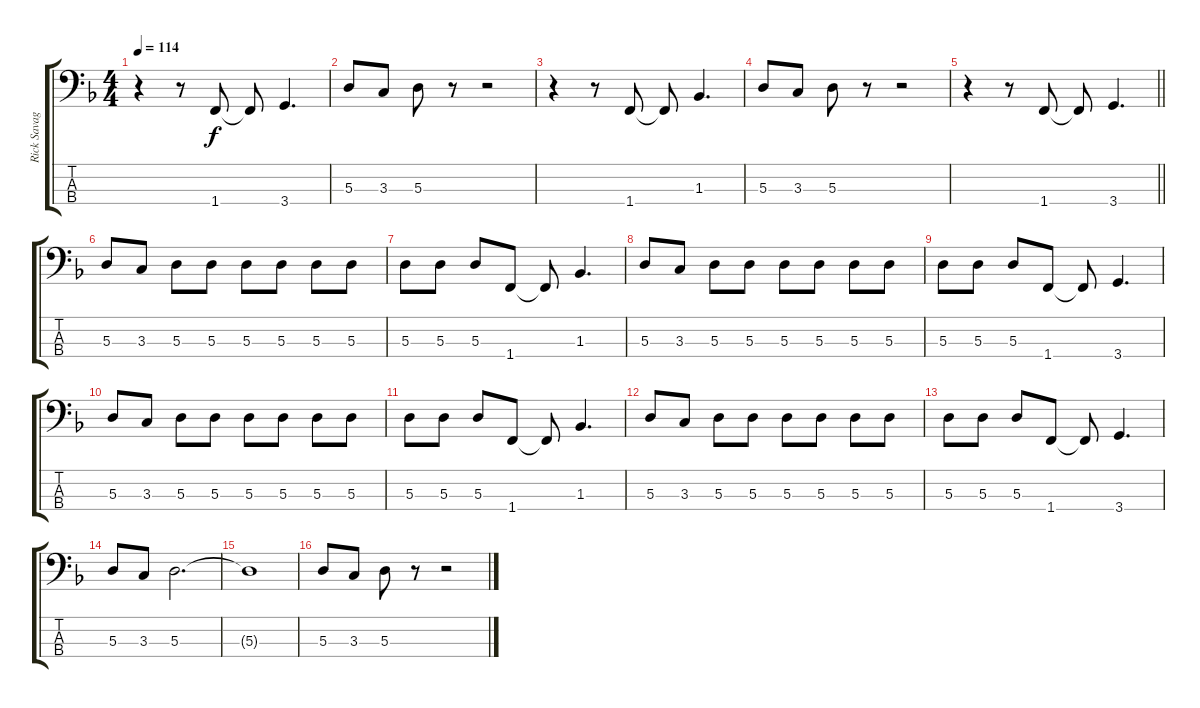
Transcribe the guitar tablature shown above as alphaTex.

\track ("Rick Savage" "Rick Savag") {instrument electricbasspick}
\staff {score tabs}
\tuning (G2 D2 A1 E1) {hide}
\ts (4 4)
\tempo 114
\clef f4
\ks dminor
r.4{dy f} r.8 1.4.8 1.4{t}.8 3.4.4{d} |
5.3.8 3.3.8 5.3.8 r.8 r.2 |
r.4 r.8 1.4.8 1.4{t}.8 1.3.4{d} |
5.3.8 3.3.8 5.3.8 r.8 r.2 |
\barLineRight lightlight
r.4 r.8 1.4.8 1.4{t}.8 3.4.4{d} |
5.3.8 3.3.8 5.3.8 5.3.8 5.3.8 5.3.8 5.3.8 5.3.8 |
5.3.8 5.3.8 5.3.8 1.4.8 1.4{t}.8 1.3.4{d} |
5.3.8 3.3.8 5.3.8 5.3.8 5.3.8 5.3.8 5.3.8 5.3.8 |
5.3.8 5.3.8 5.3.8 1.4.8 1.4{t}.8 3.4.4{d} |
5.3.8 3.3.8 5.3.8 5.3.8 5.3.8 5.3.8 5.3.8 5.3.8 |
5.3.8 5.3.8 5.3.8 1.4.8 1.4{t}.8 1.3.4{d} |
5.3.8 3.3.8 5.3.8 5.3.8 5.3.8 5.3.8 5.3.8 5.3.8 |
5.3.8 5.3.8 5.3.8 1.4.8 1.4{t}.8 3.4.4{d} |
5.3.8 3.3.8 5.3.2{d} |
5.3{t}.1 |
5.3.8 3.3.8 5.3.8 r.8 r.2
